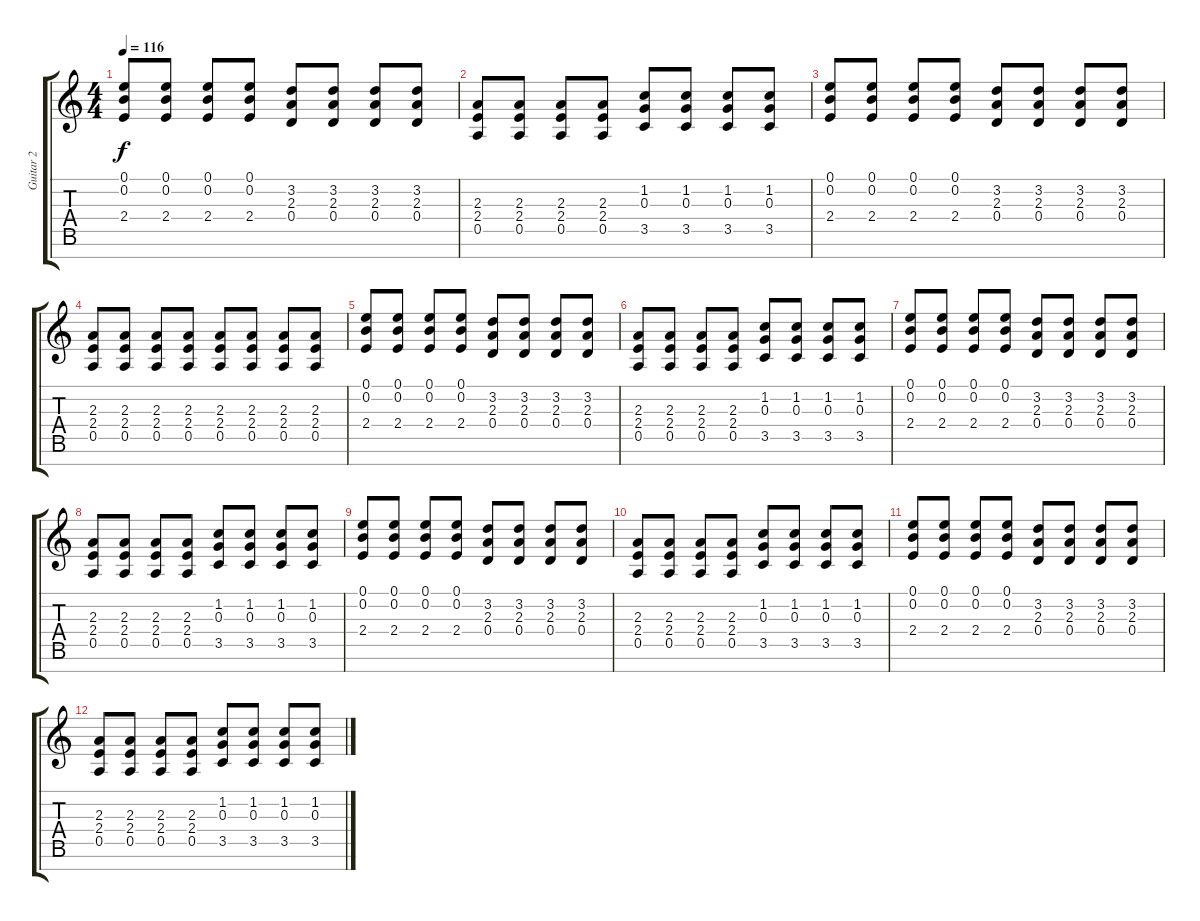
\track ("Guitar 2" "Guitar 2") {instrument electricguitarclean}
\staff {score tabs}
\tuning (E4 B3 G3 D3 A2 E2 B1) {hide}
\ts (4 4)
\tempo 116
\clef g2
\ks c
(0.1 0.2 2.4).8{dy f} (0.1 0.2 2.4).8 (0.1 0.2 2.4).8 (0.1 0.2 2.4).8 (3.2 2.3 0.4).8 (3.2 2.3 0.4).8 (3.2 2.3 0.4).8 (3.2 2.3 0.4).8 |
(2.3 2.4 0.5).8 (2.3 2.4 0.5).8 (2.3 2.4 0.5).8 (2.3 2.4 0.5).8 (1.2 0.3 3.5).8 (1.2 0.3 3.5).8 (1.2 0.3 3.5).8 (1.2 0.3 3.5).8 |
(0.1 0.2 2.4).8 (0.1 0.2 2.4).8 (0.1 0.2 2.4).8 (0.1 0.2 2.4).8 (3.2 2.3 0.4).8 (3.2 2.3 0.4).8 (3.2 2.3 0.4).8 (3.2 2.3 0.4).8 |
(2.3 2.4 0.5).8 (2.3 2.4 0.5).8 (2.3 2.4 0.5).8 (2.3 2.4 0.5).8 (2.3 2.4 0.5).8 (2.3 2.4 0.5).8 (2.3 2.4 0.5).8 (2.3 2.4 0.5).8 |
(0.1 0.2 2.4).8 (0.1 0.2 2.4).8 (0.1 0.2 2.4).8 (0.1 0.2 2.4).8 (3.2 2.3 0.4).8 (3.2 2.3 0.4).8 (3.2 2.3 0.4).8 (3.2 2.3 0.4).8 |
(2.3 2.4 0.5).8 (2.3 2.4 0.5).8 (2.3 2.4 0.5).8 (2.3 2.4 0.5).8 (1.2 0.3 3.5).8 (1.2 0.3 3.5).8 (1.2 0.3 3.5).8 (1.2 0.3 3.5).8 |
(0.1 0.2 2.4).8 (0.1 0.2 2.4).8 (0.1 0.2 2.4).8 (0.1 0.2 2.4).8 (3.2 2.3 0.4).8 (3.2 2.3 0.4).8 (3.2 2.3 0.4).8 (3.2 2.3 0.4).8 |
(2.3 2.4 0.5).8 (2.3 2.4 0.5).8 (2.3 2.4 0.5).8 (2.3 2.4 0.5).8 (1.2 0.3 3.5).8 (1.2 0.3 3.5).8 (1.2 0.3 3.5).8 (1.2 0.3 3.5).8 |
(0.1 0.2 2.4).8 (0.1 0.2 2.4).8 (0.1 0.2 2.4).8 (0.1 0.2 2.4).8 (3.2 2.3 0.4).8 (3.2 2.3 0.4).8 (3.2 2.3 0.4).8 (3.2 2.3 0.4).8 |
(2.3 2.4 0.5).8 (2.3 2.4 0.5).8 (2.3 2.4 0.5).8 (2.3 2.4 0.5).8 (1.2 0.3 3.5).8 (1.2 0.3 3.5).8 (1.2 0.3 3.5).8 (1.2 0.3 3.5).8 |
(0.1 0.2 2.4).8 (0.1 0.2 2.4).8 (0.1 0.2 2.4).8 (0.1 0.2 2.4).8 (3.2 2.3 0.4).8 (3.2 2.3 0.4).8 (3.2 2.3 0.4).8 (3.2 2.3 0.4).8 |
(2.3 2.4 0.5).8 (2.3 2.4 0.5).8 (2.3 2.4 0.5).8 (2.3 2.4 0.5).8 (1.2 0.3 3.5).8 (1.2 0.3 3.5).8 (1.2 0.3 3.5).8 (1.2 0.3 3.5).8
